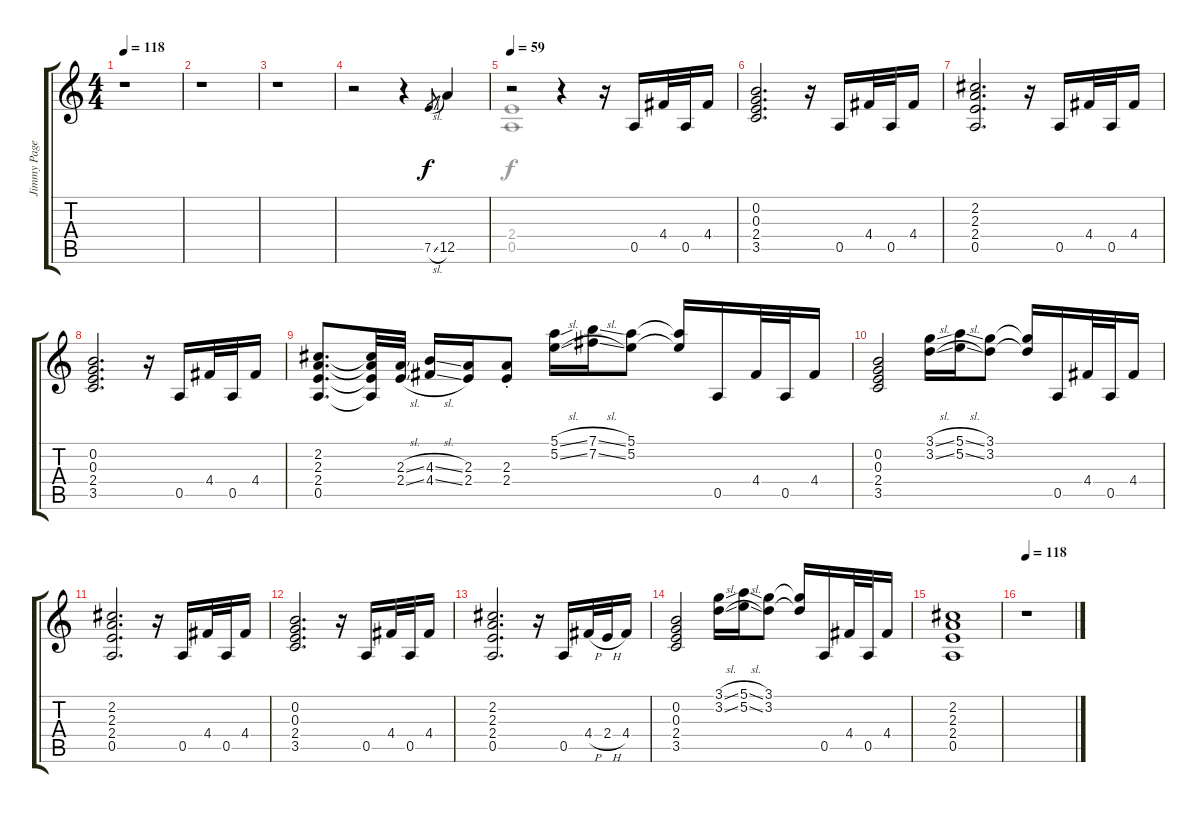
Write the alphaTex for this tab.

\track ("Jimmy Page (Guitarra)" "Jimmy Page") {instrument overdrivenguitar}
\staff {score tabs}
\tuning (E4 B3 G3 D3 A2 E2) {hide}
\voice
\ts (4 4)
\tempo 118
\clef g2
\ks c
r.1{dy f} |
r.1 |
r.1 |
r.2 r.4 7.5{sl}.8{gr} 12.5.4 |
\tempo 59
r.2 r.4 r.16 0.5.16 4.4.32 0.5.32 4.4.16 |
(0.2 0.3 2.4 3.5).2{d} r.16 0.5.16 4.4.32 0.5.32 4.4.16 |
(2.2 2.3 2.4 0.5).2{d} r.16 0.5.16 4.4.32 0.5.32 4.4.16 |
(0.2 0.3 2.4 3.5).2{d} r.16 0.5.16 4.4.32 0.5.32 4.4.16 |
(2.2 2.3 2.4 0.5).8{d} (2.2{t} 2.3{t} 2.4{t} 0.5{t}).32 (2.3{sl} 2.4{sl}).32 (4.3{sl} 4.4{sl}).16 (2.3 2.4).16 (2.3{st} 2.4{st}).8 (5.1{sl} 5.2{sl}).16 (7.1{sl} 7.2{sl}).16 (5.1 5.2).8 (5.1{t} 5.2{t}).16 0.5.16 4.4.32 0.5.32 4.4.16 |
(0.2 0.3 2.4 3.5).2 (3.1{sl} 3.2{sl}).16 (5.1{sl} 5.2{sl}).16 (3.1 3.2).8 (3.1{t} 3.2{t}).16 0.5.16 4.4.32 0.5.32 4.4.16 |
(2.2 2.3 2.4 0.5).2{d} r.16 0.5.16 4.4.32 0.5.32 4.4.16 |
(0.2 0.3 2.4 3.5).2{d} r.16 0.5.16 4.4.32 0.5.32 4.4.16 |
(2.2 2.3 2.4 0.5).2{d} r.16 0.5.16 4.4{h}.32 2.4{h}.32 4.4.16 |
(0.2 0.3 2.4 3.5).2 (3.1{sl} 3.2{sl}).16 (5.1{sl} 5.2{sl}).16 (3.1 3.2).8 (3.1{t} 3.2{t}).16 0.5.16 4.4.32 0.5.32 4.4.16 |
(2.2 2.3 2.4 0.5).1 |
\tempo 118
r.1
\voice
\clef g2
\ottava regular
\simile none
\ks c
|
|
|
|
(2.4 0.5).1 |
|
|
|
|
|
|
|
|
|
|
